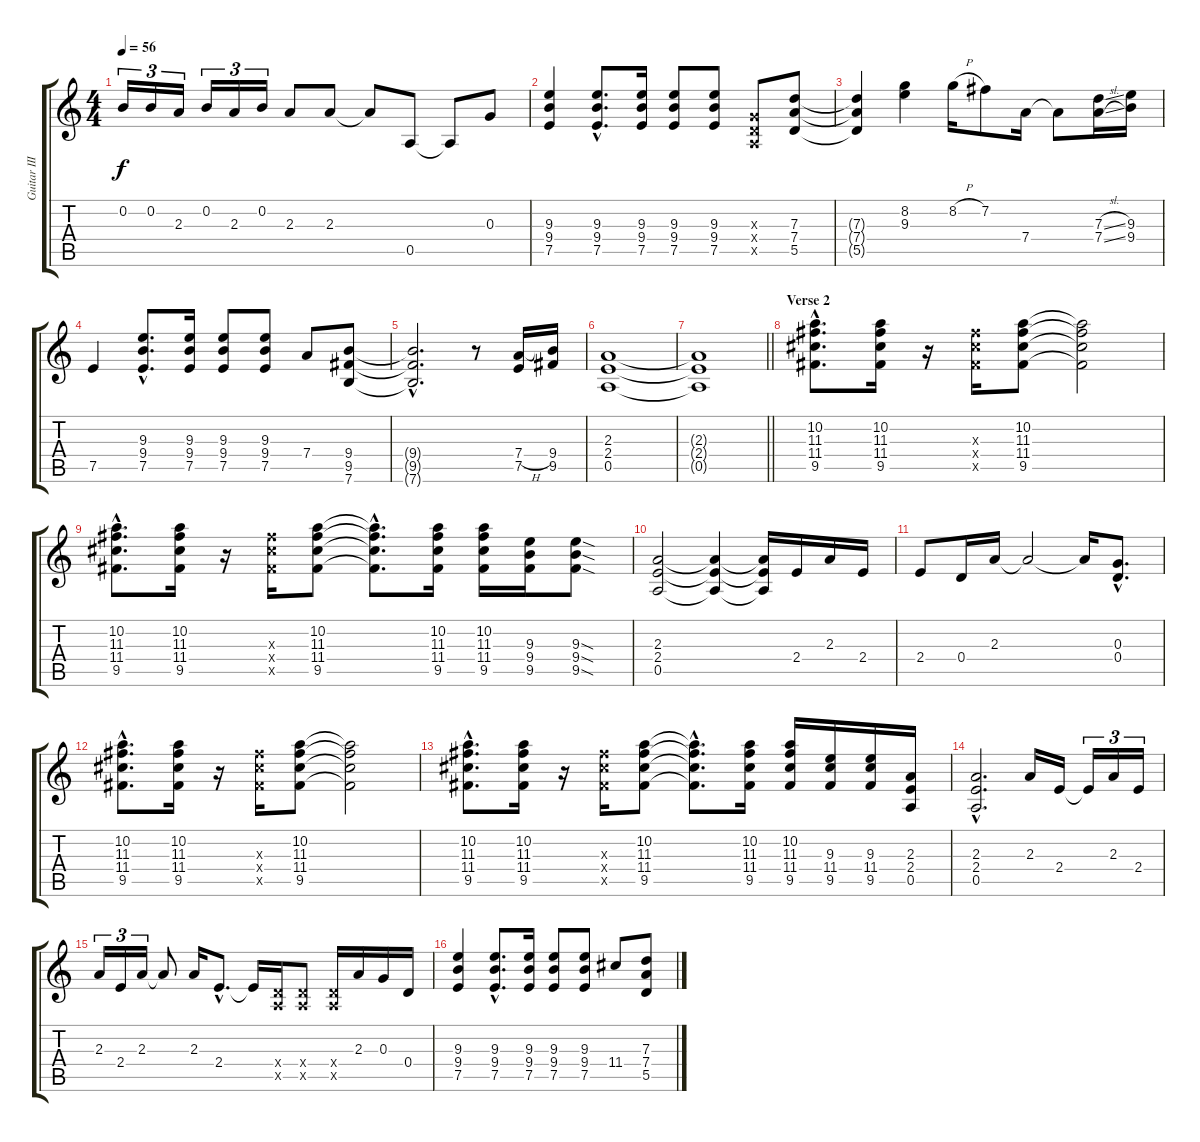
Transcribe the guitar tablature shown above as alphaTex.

\track ("Guitar III" "Guitar III") {instrument distortionguitar}
\staff {score tabs}
\tuning (E4 B3 G3 D3 A2 E2) {hide}
\ts (4 4)
\tempo 56
\clef g2
\ks c
0.2.16{tu (3 2) dy f} 0.2.16{tu (3 2)} 2.3.16{tu (3 2)} 0.2.16{tu (3 2)} 2.3.16{tu (3 2)} 0.2.16{tu (3 2)} 2.3.8 2.3.8 2.3{t}.8 0.5.8 0.5{t}.8 0.3.8 |
(9.3 9.4 7.5).4 (9.3{hac} 9.4{hac} 7.5{hac}).8{d} (9.3 9.4 7.5).16 (9.3 9.4 7.5).8 (9.3 9.4 7.5).8 (0.3{x} 0.4{x} 0.5{x}).8 (7.3 7.4 5.5).8 |
(7.3{t} 7.4{t} 5.5{t}).4 (8.2 9.3).4 8.2{h}.16 7.2.8 7.4.16 7.4{t}.8 (7.3{sl} 7.4{sl}).16 (9.3 9.4).16 |
7.5.4 (9.3{hac} 9.4{hac} 7.5{hac}).8{d} (9.3 9.4 7.5).16 (9.3 9.4 7.5).8 (9.3 9.4 7.5).8 7.4.8 (9.4 9.5 7.6).8 |
(9.4{hac t} 9.5{hac t} 7.6{hac t}).2{d} r.8 (7.4{h} 7.5).16 (9.4 9.5).16 |
(2.3 2.4 0.5).1 |
\barLineRight lightlight
(2.3{t} 2.4{t} 0.5{t}).1 |
\section ("" "Verse 2")
(10.2{hac} 11.3{hac} 11.4{hac} 9.5{hac}).8{d} (10.2 11.3 11.4 9.5).16 r.16 (11.3{x} 11.4{x} 9.5{x}).16 (10.2 11.3 11.4 9.5).8 (10.2{t} 11.3{t} 11.4{t} 9.5{t}).2 |
(10.2{hac} 11.3{hac} 11.4{hac} 9.5{hac}).8{d} (10.2 11.3 11.4 9.5).16 r.16 (11.3{x} 11.4{x} 9.5{x}).16 (10.2 11.3 11.4 9.5).8 (10.2{hac t} 11.3{hac t} 11.4{hac t} 9.5{hac t}).8{d} (10.2 11.3 11.4 9.5).16 (10.2 11.3 11.4 9.5).16 (9.3 9.4 9.5).16 (9.3{sod} 9.4{sod} 9.5{sod}).8 |
(2.3 2.4 0.5).2 (2.3{t} 2.4{t} 0.5{t}).4 (2.3{t} 2.4{t} 0.5{t}).16 2.4.16 2.3.16 2.4.16 |
2.4.8 0.4.16 2.3.16 2.3{t}.2 2.3{t}.16 (0.3{hac} 0.4{hac}).8{d} |
(10.2{hac} 11.3{hac} 11.4{hac} 9.5{hac}).8{d} (10.2 11.3 11.4 9.5).16 r.16 (11.3{x} 11.4{x} 9.5{x}).16 (10.2 11.3 11.4 9.5).8 (10.2{t} 11.3{t} 11.4{t} 9.5{t}).2 |
(10.2{hac} 11.3{hac} 11.4{hac} 9.5{hac}).8{d} (10.2 11.3 11.4 9.5).16 r.16 (11.3{x} 11.4{x} 9.5{x}).16 (10.2 11.3 11.4 9.5).8 (10.2{hac t} 11.3{hac t} 11.4{hac t} 9.5{hac t}).8{d} (10.2 11.3 11.4 9.5).16 (10.2 11.3 11.4 9.5).16 (9.3 11.4 9.5).16 (9.3 11.4 9.5).16 (2.3 2.4 0.5).16 |
(2.3{hac} 2.4{hac} 0.5{hac}).2{d} 2.3.16 2.4.16 2.4{t}.16{tu (3 2)} 2.3.16{tu (3 2)} 2.4.16{tu (3 2)} |
2.3.16{tu (3 2)} 2.4.16{tu (3 2)} 2.3.16{tu (3 2)} 2.3{t}.8 2.3.16 2.4{hac}.8{d} 2.4{t}.16 (0.4{x} 0.5{x}).16 (0.4{x} 0.5{x}).8 (0.4{x} 0.5{x}).16 2.3.16 0.3.16 0.4.16 |
(9.3 9.4 7.5).4 (9.3{hac} 9.4{hac} 7.5{hac}).8{d} (9.3 9.4 7.5).16 (9.3 9.4 7.5).8 (9.3 9.4 7.5).8 11.4.8 (7.3 7.4 5.5).8
